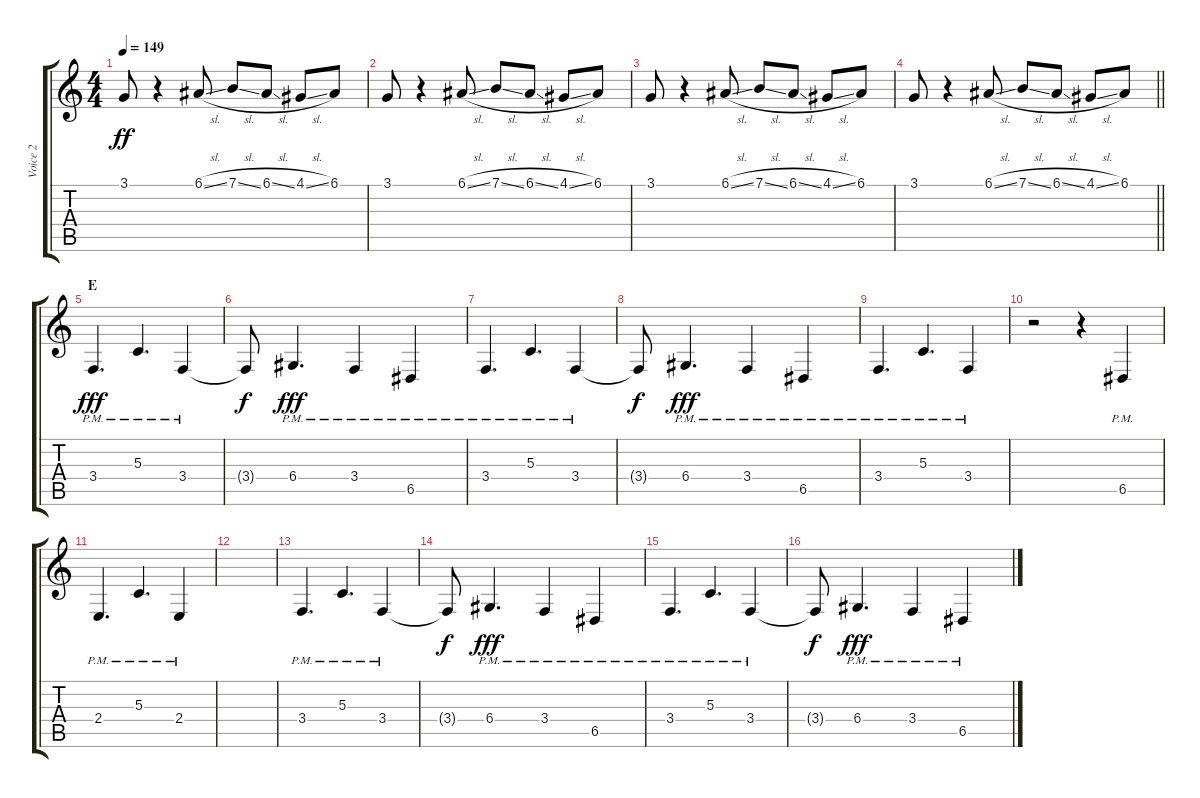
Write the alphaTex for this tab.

\track ("Voice 2" "Voice 2") {instrument choiraahs}
\staff {score tabs}
\tuning (E4 B3 G3 D3 A2 E2) {hide}
\ts (4 4)
\tempo 149
\clef g2
\ks c
3.1.8{dy ff} r.4 6.1{sl}.8 7.1{sl}.8 6.1{sl}.8 4.1{sl}.8 6.1.8 |
3.1.8 r.4 6.1{sl}.8 7.1{sl}.8 6.1{sl}.8 4.1{sl}.8 6.1.8 |
3.1.8 r.4 6.1{sl}.8 7.1{sl}.8 6.1{sl}.8 4.1{sl}.8 6.1.8 |
\barLineRight lightlight
3.1.8 r.4 6.1{sl}.8 7.1{sl}.8 6.1{sl}.8 4.1{sl}.8 6.1.8 |
\section ("" "E")
3.4{pm}.4{d dy fff} 5.3{pm}.4{d} 3.4{pm}.4 |
3.4{t}.8{dy f} 6.4{pm}.4{d dy fff} 3.4{pm}.4 6.5{pm}.4 |
3.4{pm}.4{d} 5.3{pm}.4{d} 3.4{pm}.4 |
3.4{t}.8{dy f} 6.4{pm}.4{d dy fff} 3.4{pm}.4 6.5{pm}.4 |
3.4{pm}.4{d} 5.3{pm}.4{d} 3.4{pm}.4 |
r.2 r.4 6.5{pm}.4 |
2.4{pm}.4{d} 5.3{pm}.4{d} 2.4{pm}.4 |
|
3.4{pm}.4{d} 5.3{pm}.4{d} 3.4{pm}.4 |
3.4{t}.8{dy f} 6.4{pm}.4{d dy fff} 3.4{pm}.4 6.5{pm}.4 |
3.4{pm}.4{d} 5.3{pm}.4{d} 3.4{pm}.4 |
3.4{t}.8{dy f} 6.4{pm}.4{d dy fff} 3.4{pm}.4 6.5{pm}.4
